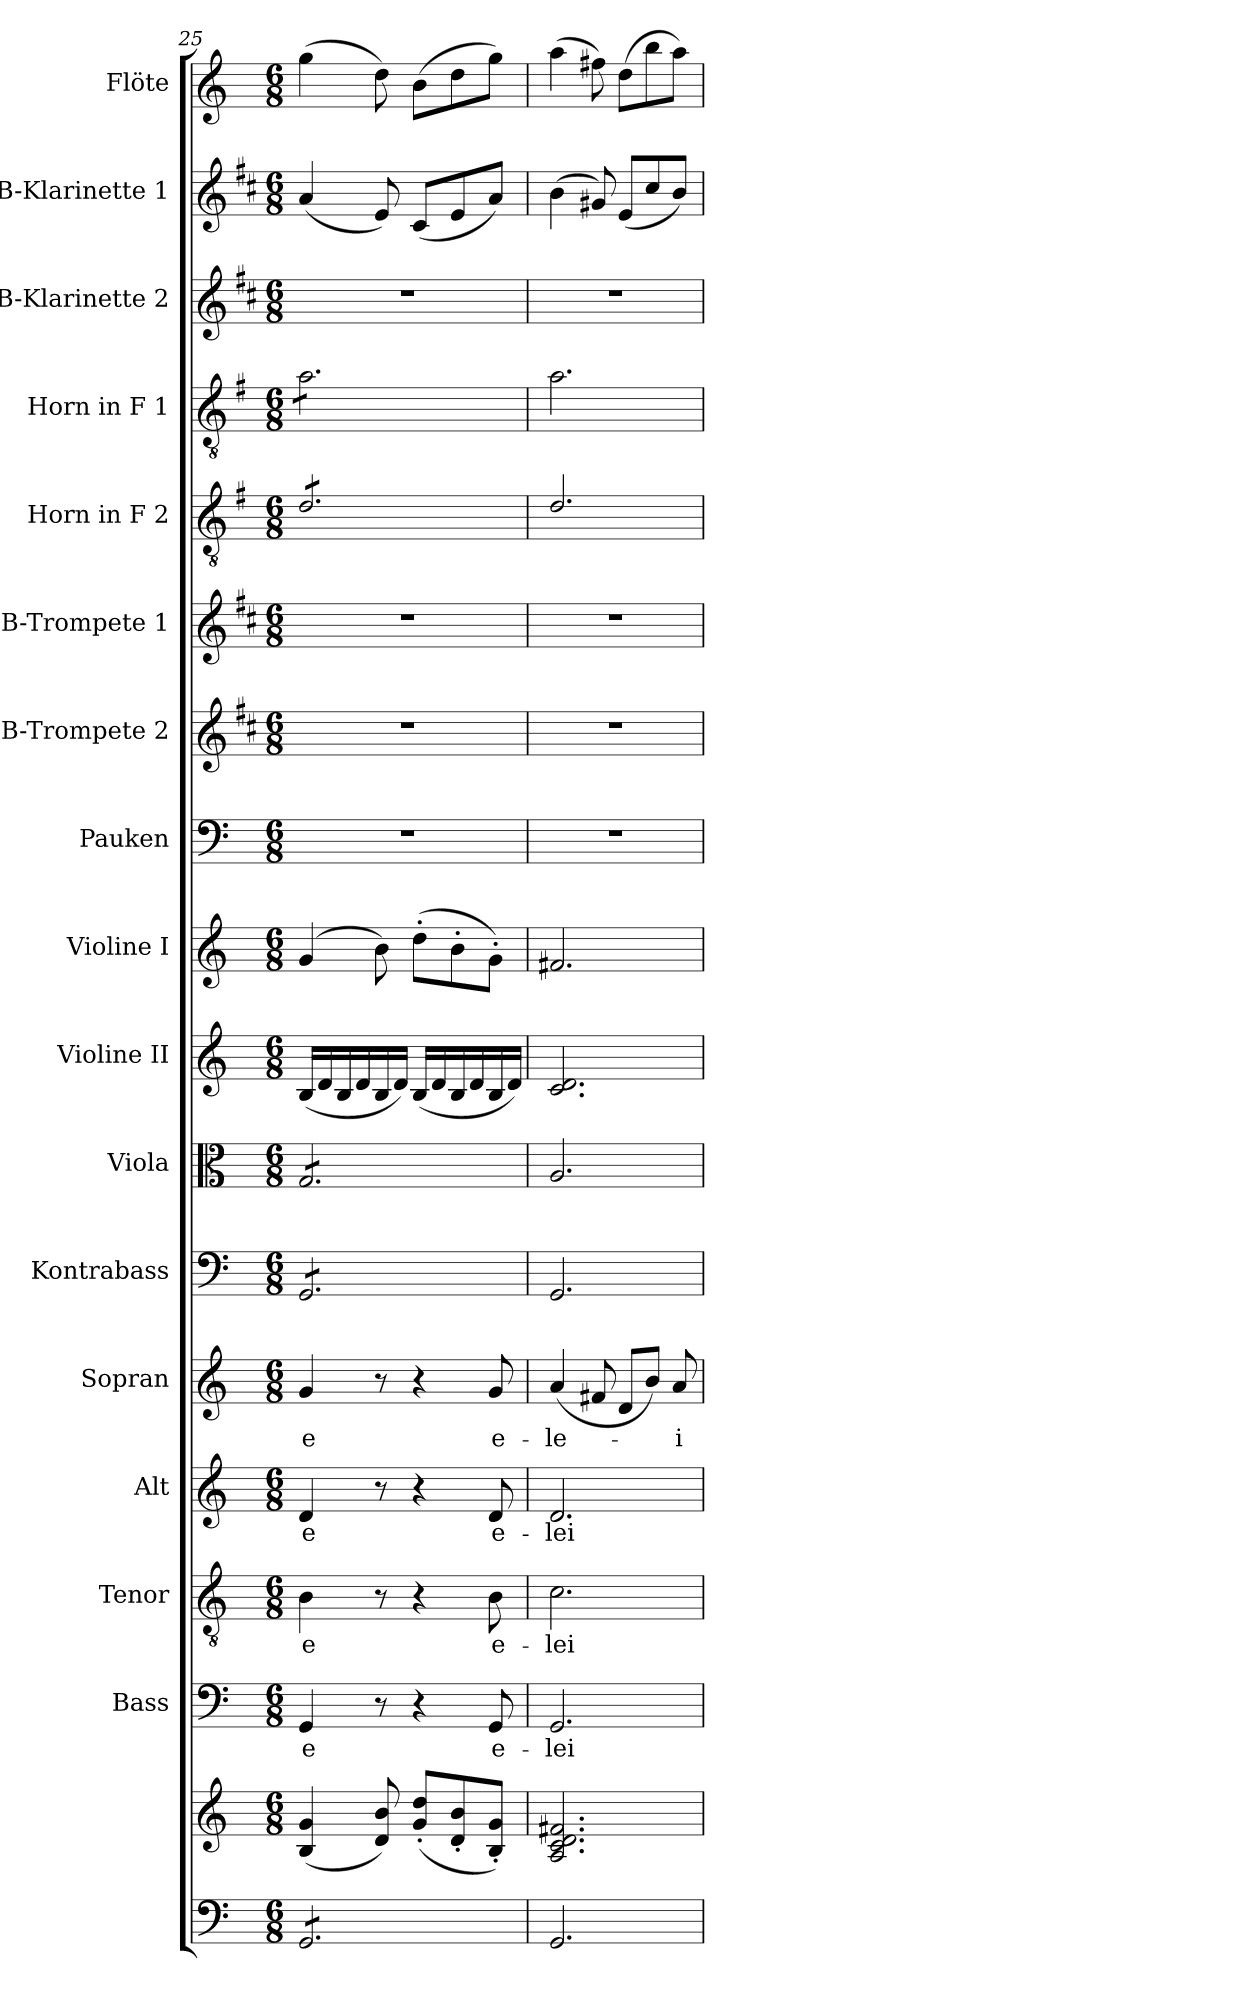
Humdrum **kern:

**kern	**kern	**kern	**text	**kern	**text	**kern	**text	**kern	**text	**kern	**kern	**kern	**kern	**kern	**kern	**kern	**kern	**kern	**kern	**kern	**kern
*part17	*part17	*part16	*part16	*part15	*part15	*part14	*part14	*part13	*part13	*part12	*part11	*part10	*part9	*part8	*part7	*part6	*part5	*part4	*part3	*part2	*part1
*staff18	*staff17	*staff16	*staff16	*staff15	*staff15	*staff14	*staff14	*staff13	*staff13	*staff12	*staff11	*staff10	*staff9	*staff8	*staff7	*staff6	*staff5	*staff4	*staff3	*staff2	*staff1
*	*	*I"Bass	*	*I"Tenor	*	*I"Alt	*	*I"Sopran	*	*I"Kontrabass	*I"Viola	*I"Violine II	*I"Violine I	*I"Pauken	*I"B-Trompete 2	*I"B-Trompete 1	*I"Horn in F 2	*I"Horn in F 1	*I"B-Klarinette 2	*I"B-Klarinette 1	*I"Flöte
*	*	*I'B.	*	*I'T.	*	*I'A.	*	*I'S.	*	*I'Kb.	*I'Vla.	*I'Vl. II	*I'Vl. I	*I'Pk.	*I'B Trp. 2	*I'B Trp. 1	*	*	*I'B Kl. 2	*I'B Kl. 1	*I'Fl.
*clefF4	*clefG2	*clefF4	*	*clefGv2	*	*clefG2	*	*clefG2	*	*clefF4	*clefC3	*clefG2	*clefG2	*clefF4	*clefG2	*clefG2	*clefGv2	*clefGv2	*clefG2	*clefG2	*clefG2
*	*	*	*	*	*	*	*	*	*	*ITrd7c12	*	*	*	*	*ITrd1c2	*ITrd1c2	*ITrd4c7	*ITrd4c7	*ITrd1c2	*ITrd1c2	*
*k[]	*k[]	*k[]	*	*k[]	*	*k[]	*	*k[]	*	*k[]	*k[]	*k[]	*k[]	*k[]	*k[]	*k[]	*k[]	*k[]	*k[]	*k[]	*k[]
*C:	*C:	*C:	*	*C:	*	*C:	*	*C:	*	*C:	*C:	*C:	*C:	*C:	*C:	*C:	*C:	*C:	*C:	*C:	*C:
*M6/8	*M6/8	*M6/8	*	*M6/8	*	*M6/8	*	*M6/8	*	*M6/8	*M6/8	*M6/8	*M6/8	*M6/8	*M6/8	*M6/8	*M6/8	*M6/8	*M6/8	*M6/8	*M6/8
=25	=25	=25	=25	=25	=25	=25	=25	=25	=25	=25	=25	=25	=25	=25	=25	=25	=25	=25	=25	=25	=25
!	!	!	!LO:LY:b	!	!LO:LY:b	!	!LO:LY:b	!	!LO:LY:b	!	!	!	!	!	!	!	!	!	!	!	!
*tremolo	*	*	*	*	*	*	*	*	*	*	*	*	*	*	*	*	*	*	*	*	*
*	*	*	*	*	*	*	*	*	*	*tremolo	*	*	*	*	*	*	*	*	*	*	*
*	*	*	*	*	*	*	*	*	*	*	*tremolo	*	*	*	*	*	*	*	*	*	*
*	*	*	*	*	*	*	*	*	*	*	*	*	*	*	*	*	*tremolo	*	*	*	*
*	*	*	*	*	*	*	*	*	*	*	*	*	*	*	*	*	*	*tremolo	*	*	*
8GG/L	(<4B/ 4g/	4GG/	-e	4B\	-e	4d/	-e	4g/	-e	8GGG/L	8G/L	(<16B/LL	(4g/	2.r	2.r	2.r	8G/L	8d\L	2.r	(<4g/	(>4gg\
.	.	.	.	.	.	.	.	.	.	.	.	16d/	.	.	.	.	.	.	.	.	.
8GG/	.	.	.	.	.	.	.	.	.	8GGG/	8G/	16B/	.	.	.	.	8G/	8d\	.	.	.
.	.	.	.	.	.	.	.	.	.	.	.	16d/	.	.	.	.	.	.	.	.	.
8GG/	8d/ 8b/)	8r	.	8r	.	8r	.	8r	.	8GGG/	8G/	16B/	8b\)	.	.	.	8G/	8d\	.	8d/)	8dd\)
.	.	.	.	.	.	.	.	.	.	.	.	16d/JJ)	.	.	.	.	.	.	.	.	.
8GG/	(<8g/'< 8dd/'<L	4r	.	4r	.	4r	.	4r	.	8GGG/	8G/	(<16B/LL	(>8dd'>\L	.	.	.	8G/	8d\	.	(<8B/L	(>8b\L
.	.	.	.	.	.	.	.	.	.	.	.	16d/	.	.	.	.	.	.	.	.	.
8GG/	8d/'< 8b/'<	.	.	.	.	.	.	.	.	8GGG/	8G/	16B/	8b'>\	.	.	.	8G/	8d\	.	8d/	8dd\
.	.	.	.	.	.	.	.	.	.	.	.	16d/	.	.	.	.	.	.	.	.	.
!	!	!	!LO:LY:b	!	!LO:LY:b	!	!LO:LY:b	!	!LO:LY:b	!	!	!	!	!	!	!	!	!	!	!	!
8GG/J	8B/'< 8g/'<J)	8GG/	e-	8B\	e-	8d/	e-	8g/	e-	8GGG/J	8G/J	16B/	8g'>\J)	.	.	.	8G/J	8d\J	.	8g/J)	8gg\J)
*	*	*	*	*	*	*	*	*	*	*	*	*	*	*	*	*	*	*Xtremolo	*	*	*
*	*	*	*	*	*	*	*	*	*	*	*	*	*	*	*	*	*Xtremolo	*	*	*	*
*	*	*	*	*	*	*	*	*	*	*	*Xtremolo	*	*	*	*	*	*	*	*	*	*
*	*	*	*	*	*	*	*	*	*	*Xtremolo	*	*	*	*	*	*	*	*	*	*	*
*Xtremolo	*	*	*	*	*	*	*	*	*	*	*	*	*	*	*	*	*	*	*	*	*
.	.	.	.	.	.	.	.	.	.	.	.	16d/JJ)	.	.	.	.	.	.	.	.	.
!!LO:PB:g=z
=26	=26	=26	=26	=26	=26	=26	=26	=26	=26	=26	=26	=26	=26	=26	=26	=26	=26	=26	=26	=26	=26
!	!	!	!LO:LY:b	!	!LO:LY:b	!	!LO:LY:b	!	!LO:LY:b	!	!	!	!	!	!	!	!	!	!	!	!
2.GG/	2.A/ 2.c/ 2.d/ 2.f#X/	2.GG/	-lei-	2.c\	-lei-	2.d/	-lei-	(<4a/	-le-	2.GGG/	2.A/	2.c/ 2.d/	2.f#X/	2.r	2.r	2.r	2.G/	2.d\	2.r	(>4a\	(>4aa\
.	.	.	.	.	.	.	.	8f#X/	.	.	.	.	.	.	.	.	.	.	.	8f#X/)	8ff#X\)
.	.	.	.	.	.	.	.	8d/L	.	.	.	.	.	.	.	.	.	.	.	(<8d/L	(>8dd\L
.	.	.	.	.	.	.	.	8b/J)	.	.	.	.	.	.	.	.	.	.	.	8b/	8bb\
!	!	!	!	!	!	!	!	!	!LO:LY:b	!	!	!	!	!	!	!	!	!	!	!	!
.	.	.	.	.	.	.	.	8a/	-i-	.	.	.	.	.	.	.	.	.	.	8a/J)	8aa\J)
=	=	=	=	=	=	=	=	=	=	=	=	=	=	=	=	=	=	=	=	=	=
*-	*-	*-	*-	*-	*-	*-	*-	*-	*-	*-	*-	*-	*-	*-	*-	*-	*-	*-	*-	*-	*-
